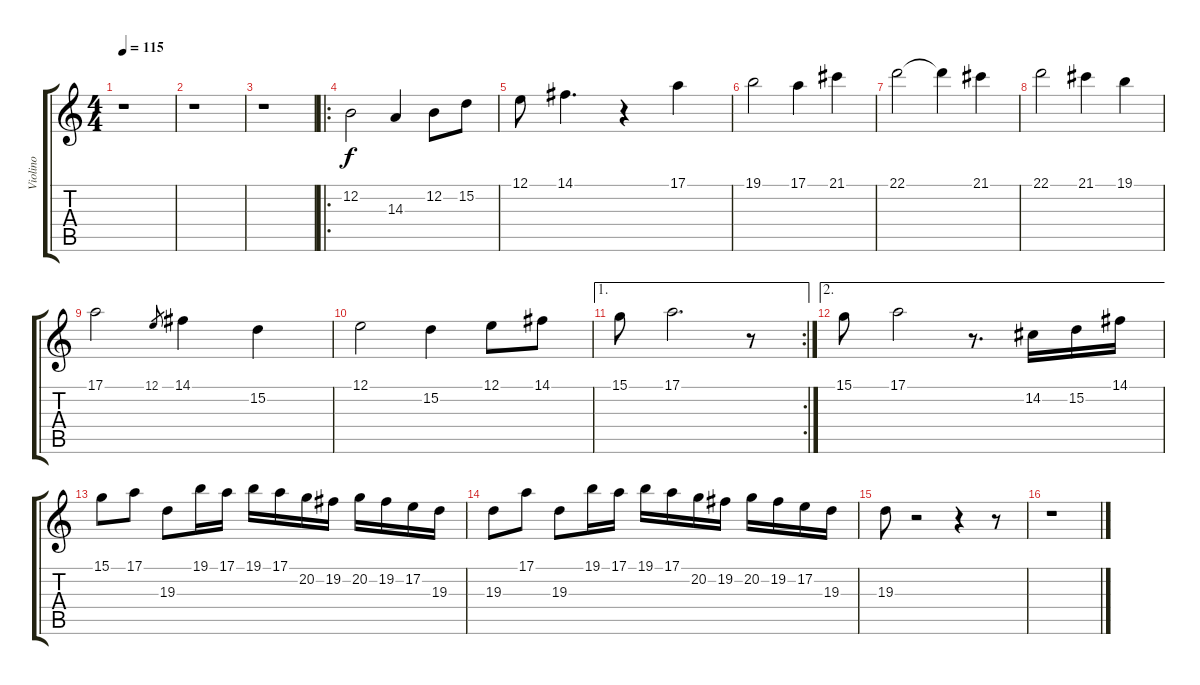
\track ("Violino" "Violino") {instrument viola}
\staff {score tabs}
\tuning (E4 B3 G3 D3 A2 E2) {hide}
\ts (4 4)
\tempo 115
\clef g2
\ks c
r.1{dy f} |
r.1 |
r.1 |
\ro
12.2.2 14.3.4 12.2.8 15.2.8 |
12.1.8 14.1.4{d} r.4 17.1.4 |
19.1.2 17.1.4 21.1.4 |
22.1.2 22.1{t}.4 21.1.4 |
22.1.2 21.1.4 19.1.4 |
17.1.2 12.1.8{gr} 14.1.4 15.2.4 |
12.1.2 15.2.4 12.1.8 14.1.8 |
\ae 1
\rc 2
15.1.8 17.1.2{d} r.8 |
\ae 2
15.1.8 17.1.2 r.8{d} 14.2.16 15.2.16 14.1.16 |
15.1.8 17.1.8 19.3.8 19.1.16 17.1.16 19.1.16 17.1.16 20.2.16 19.2.16 20.2.16 19.2.16 17.2.16 19.3.16 |
19.3.8 17.1.8 19.3.8 19.1.16 17.1.16 19.1.16 17.1.16 20.2.16 19.2.16 20.2.16 19.2.16 17.2.16 19.3.16 |
19.3.8 r.2 r.4 r.8 |
r.1
